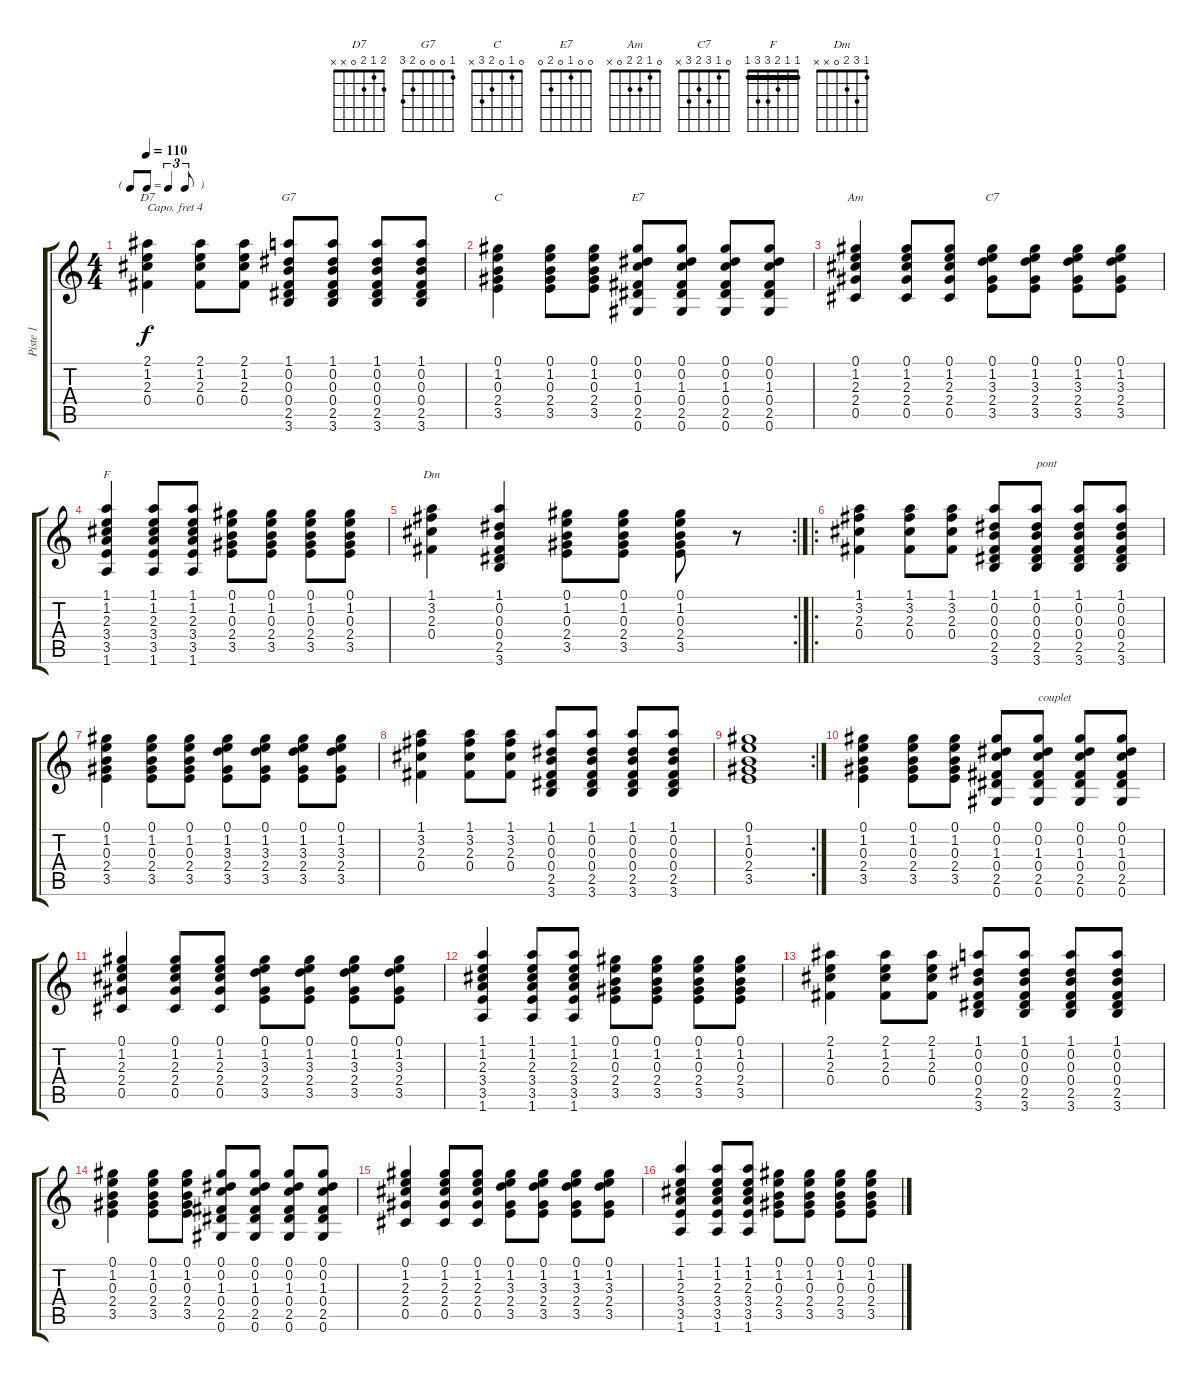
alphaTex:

\track ("Piste 1" "Piste 1") {instrument acousticguitarnylon}
\staff {score tabs}
\capo 4
\tuning (E4 B3 G3 D3 A2 E2) {hide}
\chord ("D7" 2 1 2 0 x x)
\chord ("G7" 1 0 0 0 2 3)
\chord ("C" 0 1 0 2 3 x)
\chord ("E7" 0 0 1 0 2 0)
\chord ("Am" 0 1 2 2 0 x)
\chord ("C7" 0 1 3 2 3 x)
\chord ("F" 1 1 2 3 3 1) {barre 1}
\chord ("Dm" 1 3 2 0 x x)
\ts (4 4)
\tf triplet8th
\tempo 110
\clef g2
\ks c
(2.1 1.2 2.3 0.4).4{ch "D7" dy f} (2.1 1.2 2.3 0.4).8 (2.1 1.2 2.3 0.4).8 (1.1 0.2 0.3 0.4 2.5 3.6).8{ch "G7"} (1.1 0.2 0.3 0.4 2.5 3.6).8 (1.1 0.2 0.3 0.4 2.5 3.6).8 (1.1 0.2 0.3 0.4 2.5 3.6).8 |
(0.1 1.2 0.3 2.4 3.5).4{ch "C"} (0.1 1.2 0.3 2.4 3.5).8 (0.1 1.2 0.3 2.4 3.5).8 (0.1 0.2 1.3 0.4 2.5 0.6).8{ch "E7"} (0.1 0.2 1.3 0.4 2.5 0.6).8 (0.1 0.2 1.3 0.4 2.5 0.6).8 (0.1 0.2 1.3 0.4 2.5 0.6).8 |
(0.1 1.2 2.3 2.4 0.5).4{ch "Am"} (0.1 1.2 2.3 2.4 0.5).8 (0.1 1.2 2.3 2.4 0.5).8 (0.1 1.2 3.3 2.4 3.5).8{ch "C7"} (0.1 1.2 3.3 2.4 3.5).8 (0.1 1.2 3.3 2.4 3.5).8 (0.1 1.2 3.3 2.4 3.5).8 |
(1.1 1.2 2.3 3.4 3.5 1.6).4{ch "F"} (1.1 1.2 2.3 3.4 3.5 1.6).8 (1.1 1.2 2.3 3.4 3.5 1.6).8 (0.1 1.2 0.3 2.4 3.5).8 (0.1 1.2 0.3 2.4 3.5).8 (0.1 1.2 0.3 2.4 3.5).8 (0.1 1.2 0.3 2.4 3.5).8 |
\rc 2
(1.1 3.2 2.3 0.4).4{ch "Dm"} (1.1 0.2 0.3 0.4 2.5 3.6).4 (0.1 1.2 0.3 2.4 3.5).8 (0.1 1.2 0.3 2.4 3.5).8 (0.1 1.2 0.3 2.4 3.5).8 r.8 |
\ro
(1.1 3.2 2.3 0.4).4 (1.1 3.2 2.3 0.4).8 (1.1 3.2 2.3 0.4).8 (1.1 0.2 0.3 0.4 2.5 3.6).8 (1.1 0.2 0.3 0.4 2.5 3.6).8{txt "pont"} (1.1 0.2 0.3 0.4 2.5 3.6).8 (1.1 0.2 0.3 0.4 2.5 3.6).8 |
(0.1 1.2 0.3 2.4 3.5).4 (0.1 1.2 0.3 2.4 3.5).8 (0.1 1.2 0.3 2.4 3.5).8 (0.1 1.2 3.3 2.4 3.5).8 (0.1 1.2 3.3 2.4 3.5).8 (0.1 1.2 3.3 2.4 3.5).8 (0.1 1.2 3.3 2.4 3.5).8 |
(1.1 3.2 2.3 0.4).4 (1.1 3.2 2.3 0.4).8 (1.1 3.2 2.3 0.4).8 (1.1 0.2 0.3 0.4 2.5 3.6).8 (1.1 0.2 0.3 0.4 2.5 3.6).8 (1.1 0.2 0.3 0.4 2.5 3.6).8 (1.1 0.2 0.3 0.4 2.5 3.6).8 |
\rc 2
(0.1 1.2 0.3 2.4 3.5).1 |
(0.1 1.2 0.3 2.4 3.5).4 (0.1 1.2 0.3 2.4 3.5).8 (0.1 1.2 0.3 2.4 3.5).8 (0.1 0.2 1.3 0.4 2.5 0.6).8 (0.1 0.2 1.3 0.4 2.5 0.6).8{txt "couplet "} (0.1 0.2 1.3 0.4 2.5 0.6).8 (0.1 0.2 1.3 0.4 2.5 0.6).8 |
(0.1 1.2 2.3 2.4 0.5).4 (0.1 1.2 2.3 2.4 0.5).8 (0.1 1.2 2.3 2.4 0.5).8 (0.1 1.2 3.3 2.4 3.5).8 (0.1 1.2 3.3 2.4 3.5).8 (0.1 1.2 3.3 2.4 3.5).8 (0.1 1.2 3.3 2.4 3.5).8 |
(1.1 1.2 2.3 3.4 3.5 1.6).4 (1.1 1.2 2.3 3.4 3.5 1.6).8 (1.1 1.2 2.3 3.4 3.5 1.6).8 (0.1 1.2 0.3 2.4 3.5).8 (0.1 1.2 0.3 2.4 3.5).8 (0.1 1.2 0.3 2.4 3.5).8 (0.1 1.2 0.3 2.4 3.5).8 |
(2.1 1.2 2.3 0.4).4 (2.1 1.2 2.3 0.4).8 (2.1 1.2 2.3 0.4).8 (1.1 0.2 0.3 0.4 2.5 3.6).8 (1.1 0.2 0.3 0.4 2.5 3.6).8 (1.1 0.2 0.3 0.4 2.5 3.6).8 (1.1 0.2 0.3 0.4 2.5 3.6).8 |
(0.1 1.2 0.3 2.4 3.5).4 (0.1 1.2 0.3 2.4 3.5).8 (0.1 1.2 0.3 2.4 3.5).8 (0.1 0.2 1.3 0.4 2.5 0.6).8 (0.1 0.2 1.3 0.4 2.5 0.6).8 (0.1 0.2 1.3 0.4 2.5 0.6).8 (0.1 0.2 1.3 0.4 2.5 0.6).8 |
(0.1 1.2 2.3 2.4 0.5).4 (0.1 1.2 2.3 2.4 0.5).8 (0.1 1.2 2.3 2.4 0.5).8 (0.1 1.2 3.3 2.4 3.5).8 (0.1 1.2 3.3 2.4 3.5).8 (0.1 1.2 3.3 2.4 3.5).8 (0.1 1.2 3.3 2.4 3.5).8 |
(1.1 1.2 2.3 3.4 3.5 1.6).4 (1.1 1.2 2.3 3.4 3.5 1.6).8 (1.1 1.2 2.3 3.4 3.5 1.6).8 (0.1 1.2 0.3 2.4 3.5).8 (0.1 1.2 0.3 2.4 3.5).8 (0.1 1.2 0.3 2.4 3.5).8 (0.1 1.2 0.3 2.4 3.5).8
